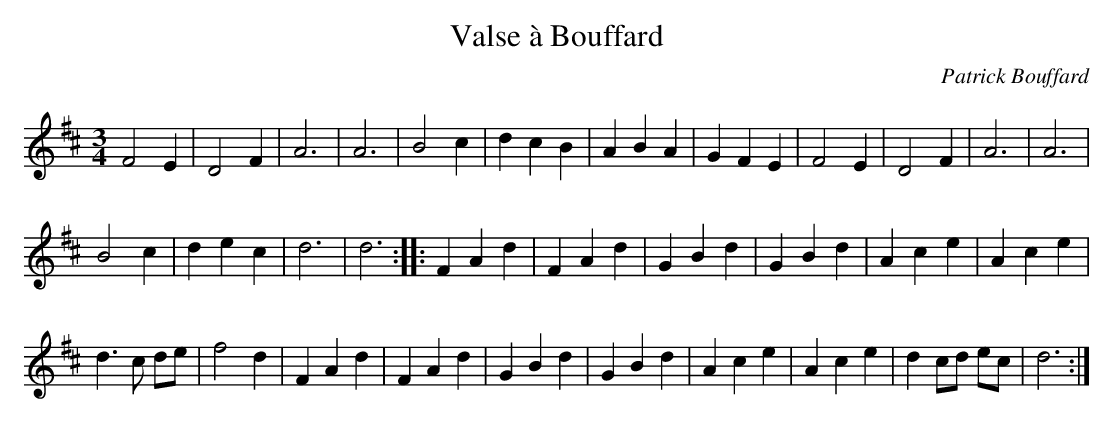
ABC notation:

X:1
T:Valse à Bouffard
C:Patrick Bouffard
L:1/4
M:3/4
K:D
F2E|D2F|A3|A3|B2c|dcB|ABA|GFE|F2E|D2F|A3|A3|
B2c|dec|d3|d3:| |:FAd|FAd|GBd|GBd|Ace|Ace|
d>c d/2e/2|f2d|FAd|FAd|GBd|GBd|Ace|Ace|dc/2d/2 e/2c/2|d3:|
